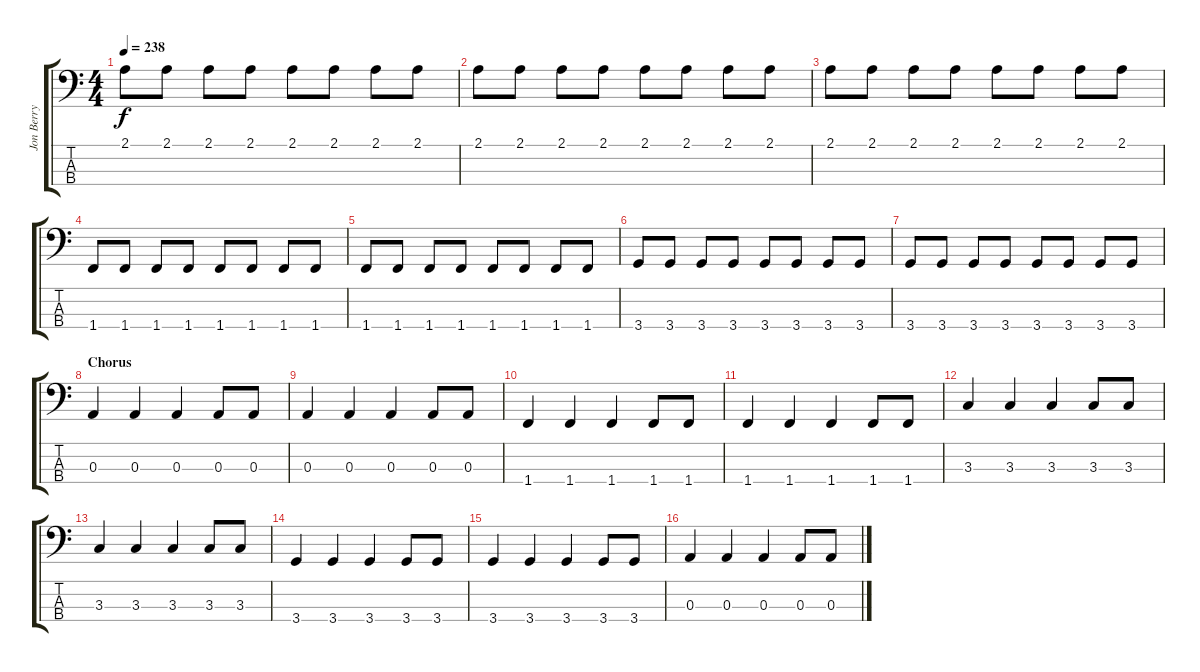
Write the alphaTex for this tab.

\track ("Jon Berry" "Jon Berry") {instrument electricbasspick}
\staff {score tabs}
\tuning (G2 D2 A1 E1) {hide}
\ts (4 4)
\tempo 238
\clef f4
\ks c
2.1.8{dy f} 2.1.8 2.1.8 2.1.8 2.1.8 2.1.8 2.1.8 2.1.8 |
2.1.8 2.1.8 2.1.8 2.1.8 2.1.8 2.1.8 2.1.8 2.1.8 |
2.1.8 2.1.8 2.1.8 2.1.8 2.1.8 2.1.8 2.1.8 2.1.8 |
1.4.8 1.4.8 1.4.8 1.4.8 1.4.8 1.4.8 1.4.8 1.4.8 |
1.4.8 1.4.8 1.4.8 1.4.8 1.4.8 1.4.8 1.4.8 1.4.8 |
3.4.8 3.4.8 3.4.8 3.4.8 3.4.8 3.4.8 3.4.8 3.4.8 |
3.4.8 3.4.8 3.4.8 3.4.8 3.4.8 3.4.8 3.4.8 3.4.8 |
\section ("" "Chorus")
0.3.4 0.3.4 0.3.4 0.3.8 0.3.8 |
0.3.4 0.3.4 0.3.4 0.3.8 0.3.8 |
1.4.4 1.4.4 1.4.4 1.4.8 1.4.8 |
1.4.4 1.4.4 1.4.4 1.4.8 1.4.8 |
3.3.4 3.3.4 3.3.4 3.3.8 3.3.8 |
3.3.4 3.3.4 3.3.4 3.3.8 3.3.8 |
3.4.4 3.4.4 3.4.4 3.4.8 3.4.8 |
3.4.4 3.4.4 3.4.4 3.4.8 3.4.8 |
0.3.4 0.3.4 0.3.4 0.3.8 0.3.8
